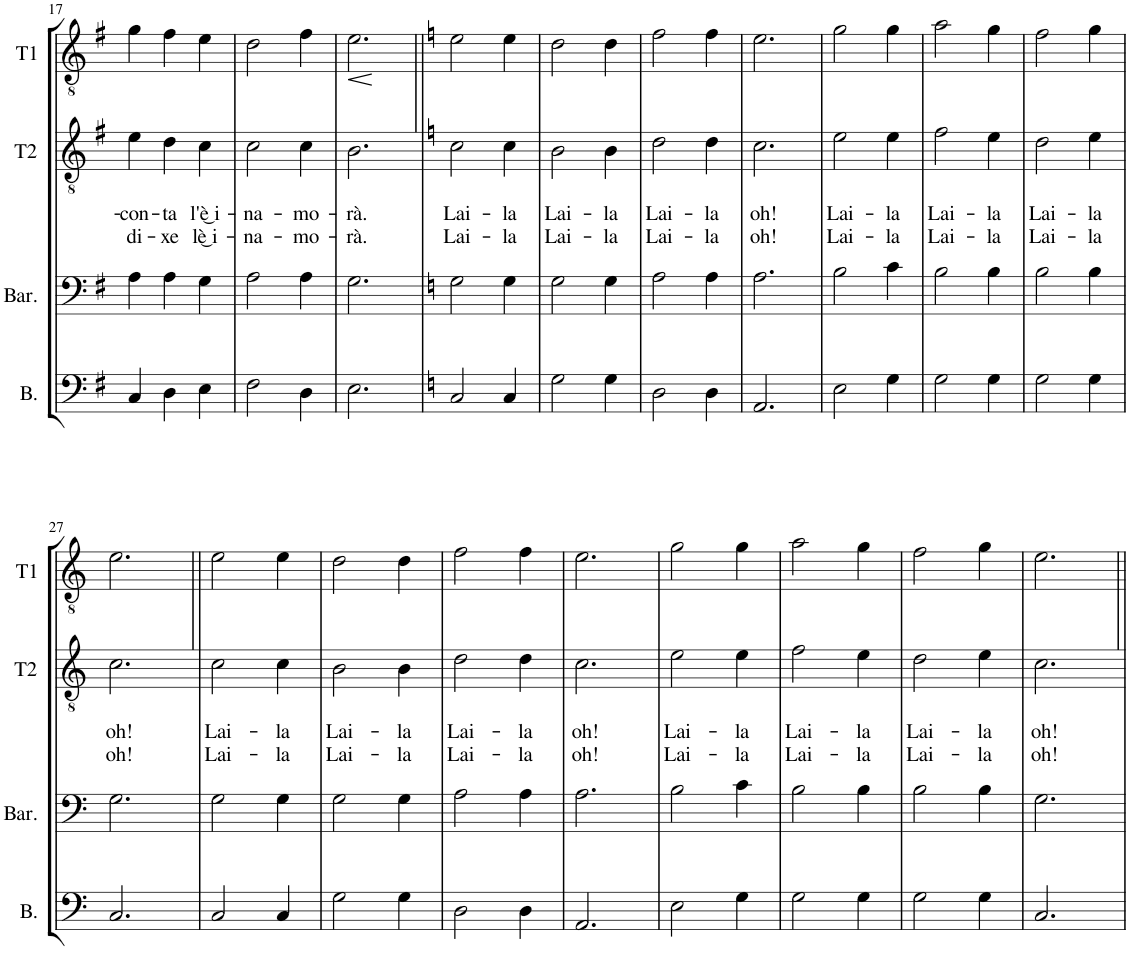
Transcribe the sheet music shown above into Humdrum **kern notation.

**kern	**kern	**kern	**text	**text	**text	**kern	**dynam
*part4	*part3	*part2	*part2	*part2	*part2	*part1	*part1
*staff4	*staff3	*staff2	*staff2	*staff2	*staff2	*staff1	*staff1
*I"Basso	*I"Baritono	*I"Tenore II	*	*	*	*I"Tenore I	*
*I'B.	*I'Bar.	*I'T2	*	*	*	*I'T1	*
!!LO:PB:g=z
*clefF4	*clefF4	*clefGv2	*	*	*	*clefGv2	*
*k[f#]	*k[f#]	*k[f#]	*	*	*	*k[f#]	*
*M3/4	*M3/4	*M3/4	*	*	*	*M3/4	*
=17	=17	=17	=17	=17	=17	=17	=17
!	!	!	!	!LO:LY:b	!LO:LY:b	!	!
4C/	4A\	4e\	.	-con-	di-	4g\	.
!	!	!	!	!LO:LY:b	!LO:LY:b	!	!
4D\	4A\	4d\	.	-ta	-xe	4f#\	.
!	!	!	!	!LO:LY:b	!LO:LY:b	!	!
4E\	4G\	4c\	.	l'è͜ i-	lè͜ i-	4e\	.
=18	=18	=18	=18	=18	=18	=18	=18
!	!	!	!	!LO:LY:b	!LO:LY:b	!	!
2F#\	2A\	2c\	.	-na-	-na-	2d\	.
!	!	!	!	!LO:LY:b	!LO:LY:b	!	!
4D\	4A\	4c\	.	-mo-	-mo-	4f#\	.
=19	=19	=19	=19	=19	=19	=19	=19
!	!	!	!	!LO:LY:b	!LO:LY:b	!	!LO:HP:b
2.E\	2.G\	2.B\	.	-rà.	-rà.	2.e\	<
.	.	.	.	.	.	.	[
=20||	=20||	=20||	=20||	=20||	=20||	=20||	=20||
*k[]	*k[]	*k[]	*	*	*	*k[]	*
!	!	!	!	!LO:LY:b	!LO:LY:b	!	!
2C/	2G\	2c\	.	Lai-	Lai-	2e\	.
!	!	!	!	!LO:LY:b	!LO:LY:b	!	!
4C/	4G\	4c\	.	-la	-la	4e\	.
=21	=21	=21	=21	=21	=21	=21	=21
!	!	!	!	!LO:LY:b	!LO:LY:b	!	!
2G\	2G\	2B\	.	Lai-	Lai-	2d\	.
!	!	!	!	!LO:LY:b	!LO:LY:b	!	!
4G\	4G\	4B\	.	-la	-la	4d\	.
=22	=22	=22	=22	=22	=22	=22	=22
!	!	!	!	!LO:LY:b	!LO:LY:b	!	!
2D\	2A\	2d\	.	Lai-	Lai-	2f\	.
!	!	!	!	!LO:LY:b	!LO:LY:b	!	!
4D\	4A\	4d\	.	-la	-la	4f\	.
=23	=23	=23	=23	=23	=23	=23	=23
!	!	!	!	!LO:LY:b	!LO:LY:b	!	!
2.AA/	2.A\	2.c\	.	oh!	oh!	2.e\	.
=24	=24	=24	=24	=24	=24	=24	=24
!	!	!	!	!LO:LY:b	!LO:LY:b	!	!
2E\	2B\	2e\	.	Lai-	Lai-	2g\	.
!	!	!	!	!LO:LY:b	!LO:LY:b	!	!
4G\	4c\	4e\	.	-la	-la	4g\	.
=25	=25	=25	=25	=25	=25	=25	=25
!	!	!	!	!LO:LY:b	!LO:LY:b	!	!
2G\	2B\	2f\	.	Lai-	Lai-	2a\	.
!	!	!	!	!LO:LY:b	!LO:LY:b	!	!
4G\	4B\	4e\	.	-la	-la	4g\	.
=26	=26	=26	=26	=26	=26	=26	=26
!	!	!	!	!LO:LY:b	!LO:LY:b	!	!
2G\	2B\	2d\	.	Lai-	Lai-	2f\	.
!	!	!	!	!LO:LY:b	!LO:LY:b	!	!
4G\	4B\	4e\	.	-la	-la	4g\	.
!!LO:LB:g=z
=27	=27	=27	=27	=27	=27	=27	=27
!	!	!	!	!LO:LY:b	!LO:LY:b	!	!
2.C/	2.G\	2.c\	.	oh!	oh!	2.e\	.
=28||	=28||	=28||	=28||	=28||	=28||	=28||	=28||
!	!	!	!	!LO:LY:b	!LO:LY:b	!	!
2C/	2G\	2c\	.	Lai-	Lai-	2e\	.
!	!	!	!	!LO:LY:b	!LO:LY:b	!	!
4C/	4G\	4c\	.	-la	-la	4e\	.
=29	=29	=29	=29	=29	=29	=29	=29
!	!	!	!	!LO:LY:b	!LO:LY:b	!	!
2G\	2G\	2B\	.	Lai-	Lai-	2d\	.
!	!	!	!	!LO:LY:b	!LO:LY:b	!	!
4G\	4G\	4B\	.	-la	-la	4d\	.
=30	=30	=30	=30	=30	=30	=30	=30
!	!	!	!	!LO:LY:b	!LO:LY:b	!	!
2D\	2A\	2d\	.	Lai-	Lai-	2f\	.
!	!	!	!	!LO:LY:b	!LO:LY:b	!	!
4D\	4A\	4d\	.	-la	-la	4f\	.
=31	=31	=31	=31	=31	=31	=31	=31
!	!	!	!	!LO:LY:b	!LO:LY:b	!	!
2.AA/	2.A\	2.c\	.	oh!	oh!	2.e\	.
=32	=32	=32	=32	=32	=32	=32	=32
!	!	!	!	!LO:LY:b	!LO:LY:b	!	!
2E\	2B\	2e\	.	Lai-	Lai-	2g\	.
!	!	!	!	!LO:LY:b	!LO:LY:b	!	!
4G\	4c\	4e\	.	-la	-la	4g\	.
=33	=33	=33	=33	=33	=33	=33	=33
!	!	!	!	!LO:LY:b	!LO:LY:b	!	!
2G\	2B\	2f\	.	Lai-	Lai-	2a\	.
!	!	!	!	!LO:LY:b	!LO:LY:b	!	!
4G\	4B\	4e\	.	-la	-la	4g\	.
=34	=34	=34	=34	=34	=34	=34	=34
!	!	!	!	!LO:LY:b	!LO:LY:b	!	!
2G\	2B\	2d\	.	Lai-	Lai-	2f\	.
!	!	!	!	!LO:LY:b	!LO:LY:b	!	!
4G\	4B\	4e\	.	-la	-la	4g\	.
=35	=35	=35	=35	=35	=35	=35	=35
!	!	!	!	!LO:LY:b	!LO:LY:b	!	!
2.C/	2.G\	2.c\	.	oh!	oh!	2.e\	.
=||	=||	=||	=||	=||	=||	=||	=||
*-	*-	*-	*-	*-	*-	*-	*-
